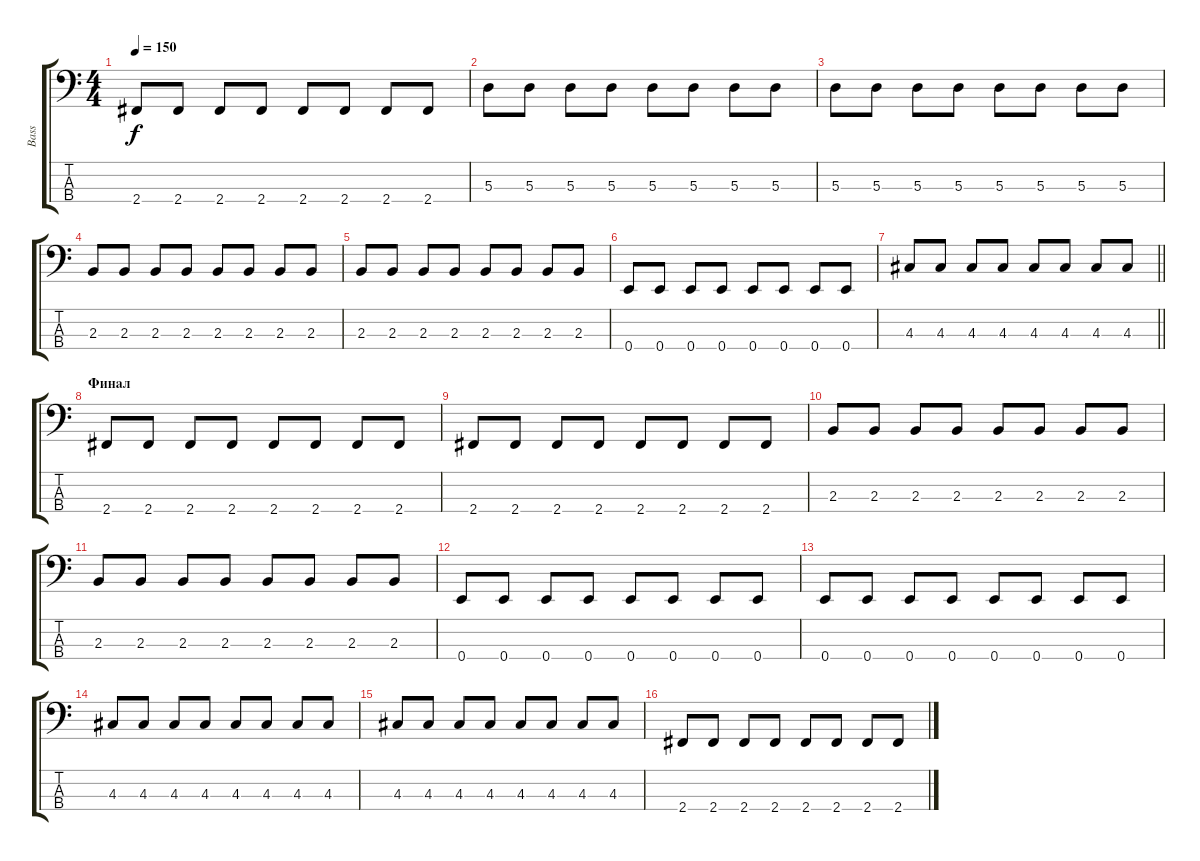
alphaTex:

\track ("Bass " "Bass ") {instrument electricbassfinger}
\staff {score tabs}
\tuning (G2 D2 A1 E1) {hide}
\ts (4 4)
\tempo 150
\clef f4
\ks c
2.4.8{dy f} 2.4.8 2.4.8 2.4.8 2.4.8 2.4.8 2.4.8 2.4.8 |
5.3.8 5.3.8 5.3.8 5.3.8 5.3.8 5.3.8 5.3.8 5.3.8 |
5.3.8 5.3.8 5.3.8 5.3.8 5.3.8 5.3.8 5.3.8 5.3.8 |
2.3.8 2.3.8 2.3.8 2.3.8 2.3.8 2.3.8 2.3.8 2.3.8 |
2.3.8 2.3.8 2.3.8 2.3.8 2.3.8 2.3.8 2.3.8 2.3.8 |
0.4.8 0.4.8 0.4.8 0.4.8 0.4.8 0.4.8 0.4.8 0.4.8 |
\barLineRight lightlight
4.3.8 4.3.8 4.3.8 4.3.8 4.3.8 4.3.8 4.3.8 4.3.8 |
\section ("" "Финал")
2.4.8 2.4.8 2.4.8 2.4.8 2.4.8 2.4.8 2.4.8 2.4.8 |
2.4.8 2.4.8 2.4.8 2.4.8 2.4.8 2.4.8 2.4.8 2.4.8 |
2.3.8 2.3.8 2.3.8 2.3.8 2.3.8 2.3.8 2.3.8 2.3.8 |
2.3.8 2.3.8 2.3.8 2.3.8 2.3.8 2.3.8 2.3.8 2.3.8 |
0.4.8 0.4.8 0.4.8 0.4.8 0.4.8 0.4.8 0.4.8 0.4.8 |
0.4.8 0.4.8 0.4.8 0.4.8 0.4.8 0.4.8 0.4.8 0.4.8 |
4.3.8 4.3.8 4.3.8 4.3.8 4.3.8 4.3.8 4.3.8 4.3.8 |
4.3.8 4.3.8 4.3.8 4.3.8 4.3.8 4.3.8 4.3.8 4.3.8 |
2.4.8 2.4.8 2.4.8 2.4.8 2.4.8 2.4.8 2.4.8 2.4.8
